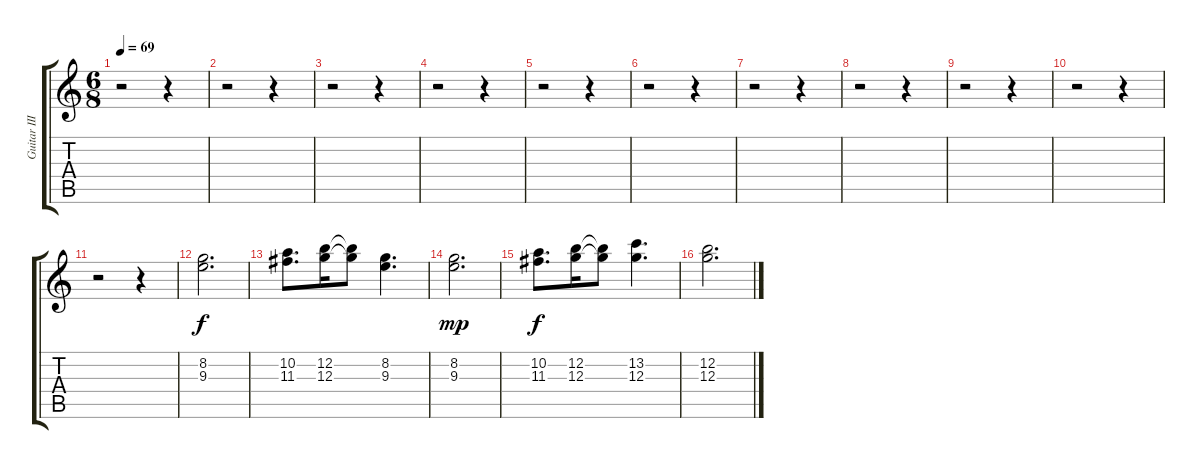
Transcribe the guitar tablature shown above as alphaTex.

\track ("Guitar III (distortion)" "Guitar III") {instrument distortionguitar}
\staff {score tabs}
\tuning (E4 B3 G3 D3 A2 E2) {hide}
\ts (6 8)
\tempo 69
\clef g2
\ks c
r.2{dy f} r.4 |
r.2 r.4 |
r.2 r.4 |
r.2 r.4 |
r.2 r.4 |
r.2 r.4 |
r.2 r.4 |
r.2 r.4 |
r.2 r.4 |
r.2 r.4 |
r.2 r.4 |
(8.2 9.3).2{d} |
(10.2 11.3).8{d} (12.2 12.3).16 (12.2{t} 12.3{t}).8 (8.2 9.3).4{d} |
(8.2 9.3).2{d dy mp} |
(10.2 11.3).8{d dy f} (12.2 12.3).16 (12.2{t} 12.3{t}).8 (13.2 12.3).4{d} |
(12.2 12.3).2{d}
